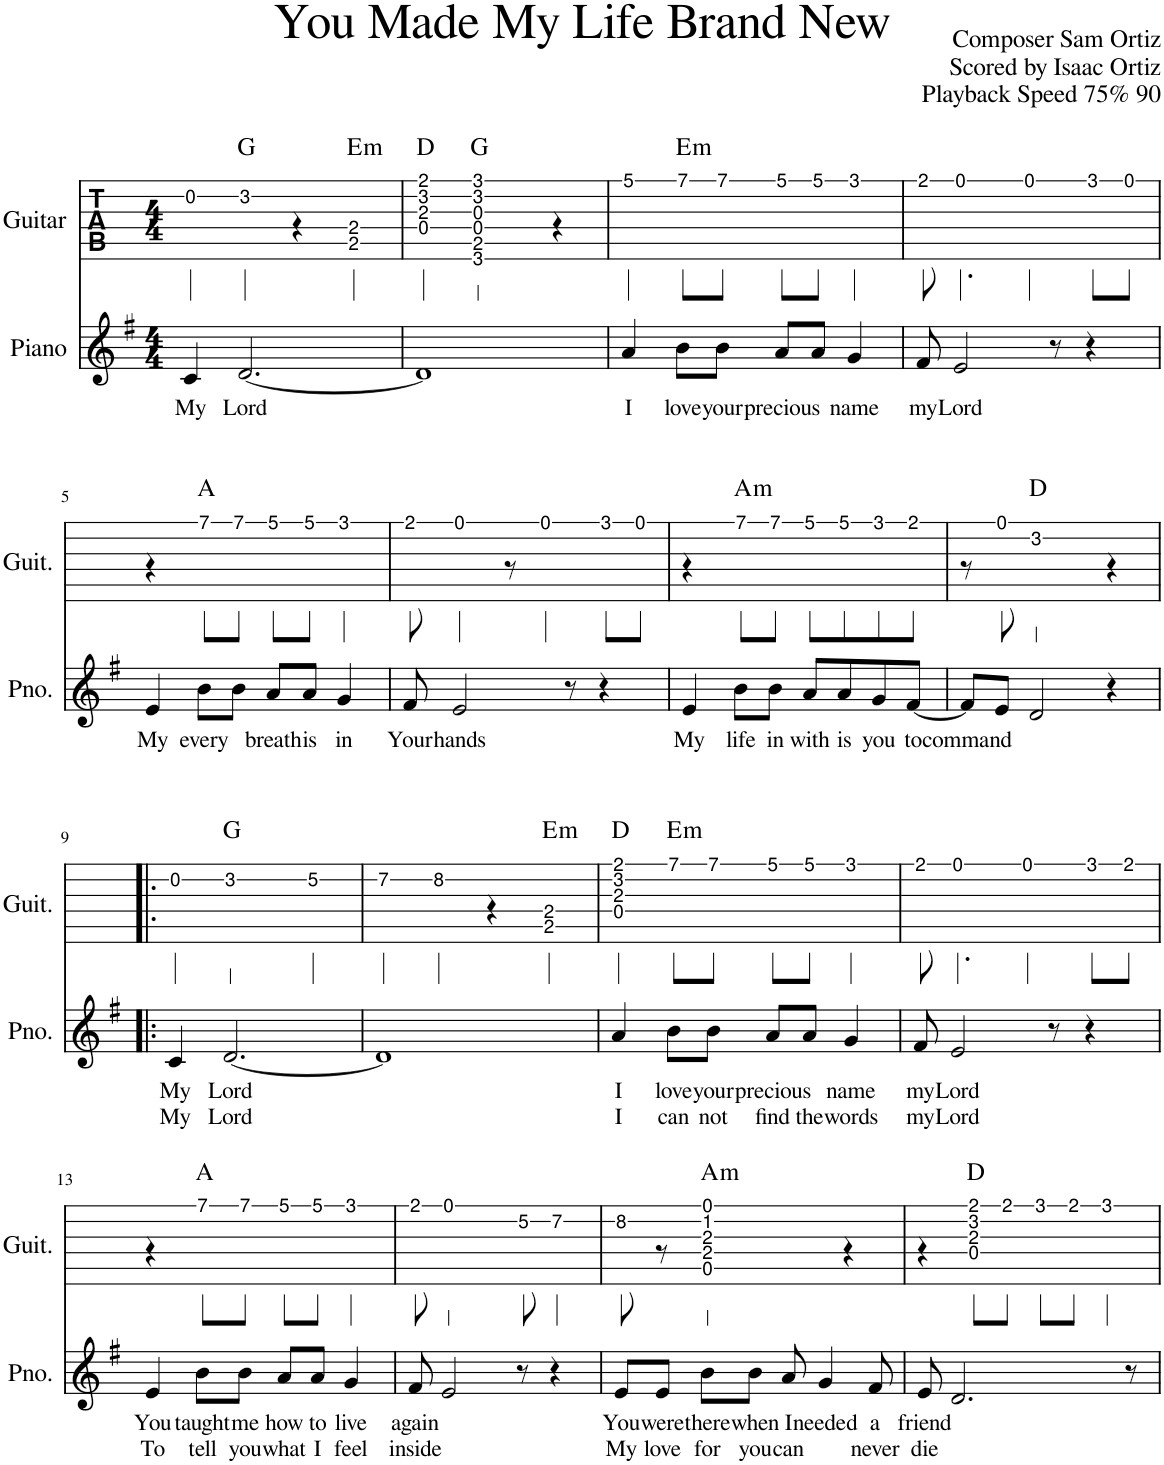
**kern	**text	**text	**kern	**harte
*part2	*part2	*part2	*part1	*part1
*staff2	*staff2	*staff2	*staff1	*
*I"Piano	*	*	*I"Guitar	*
*I'Pno.	*	*	*I'Guit.	*
*	*	*	*stria6	*
*clefG2	*	*	*	*
*k[f#]	*	*	*k[f#]	*
*M4/4	*	*	*M4/4	*
=1	=1	=1	=1	=1
!	!LO:LY:b	!	!	!
4c/	My	.	4B\	.
!	!LO:LY:b	!	!	!
[2.d/	Lord	.	4d\	G:maj
.	.	.	4r	.
!	!	!	!	!LO:H:kt=m
.	.	.	4BB\ 4E\	E:min
=2	=2	=2	=2	=2
1d]	.	.	4D\ 4A\ 4d\ 4f#\	D:maj
.	.	.	2GG\ 2BB\ 2D\ 2G\ 2d\ 2g\	G:maj
.	.	.	4r	.
=3	=3	=3	=3	=3
!	!LO:LY:b	!	!	!
4a/	I	.	4a\	.
!	!LO:LY:b	!	!	!LO:H:kt=m
8b\L	love	.	8b\L	E:min
!	!LO:LY:b	!	!	!
8b\J	your	.	8b\J	.
!	!LO:LY:b	!	!	!
8a/L	precious	.	8a\L	.
8a/J	.	.	8a\J	.
!	!LO:LY:b	!	!	!
4g/	name	.	4g\	.
=4	=4	=4	=4	=4
!	!LO:LY:b	!	!	!
8f#/	my	.	8f#\	.
!	!LO:LY:b	!	!	!
2e/	Lord	.	4.e\	.
.	.	.	4e\	.
8r	.	.	.	.
4r	.	.	8g\L	.
.	.	.	8e\J	.
!!LO:LB:g=z
=5	=5	=5	=5	=5
!	!LO:LY:b	!	!	!
4e/	My	.	4r	.
!	!LO:LY:b	!	!	!
8b\L	every	.	8b\L	A:maj
8b\J	.	.	8b\J	.
!	!LO:LY:b	!	!	!
8a/L	breath	.	8a\L	.
!	!LO:LY:b	!	!	!
8a/J	is	.	8a\J	.
!	!LO:LY:b	!	!	!
4g/	in	.	4g\	.
=6	=6	=6	=6	=6
!	!LO:LY:b	!	!	!
8f#/	Your	.	8f#\	.
!	!LO:LY:b	!	!	!
2e/	hands	.	4e\	.
.	.	.	8r	.
.	.	.	4e\	.
8r	.	.	.	.
4r	.	.	8g\L	.
.	.	.	8e\J	.
=7	=7	=7	=7	=7
!	!LO:LY:b	!	!	!
4e/	My	.	4r	.
!	!LO:LY:b	!	!	!LO:H:kt=m
8b\L	life	.	8b\L	A:min
!	!LO:LY:b	!	!	!
8b\J	in	.	8b\J	.
!	!LO:LY:b	!	!	!
8a/L	with	.	8a\L	.
!	!LO:LY:b	!	!	!
8a/	is	.	8a\	.
!	!LO:LY:b	!	!	!
8g/	you	.	8g\	.
!	!LO:LY:b	!	!	!
[8f#/J	to	.	8f#\J	.
=8	=8	=8	=8	=8
!	!LO:LY:b	!	!	!
8f#/L]	command	.	8r	.
8e/J	.	.	8e\	.
2d/	.	.	2d\	D:maj
4r	.	.	4r	.
!!LO:LB:g=z
=9!|:	=9!|:	=9!|:	=9!|:	=9!|:
!	!LO:LY:b	!LO:LY:b	!	!
4c/	My	My	4B\	.
!	!LO:LY:b	!LO:LY:b	!	!
[2.d/	Lord	Lord	2d\	G:maj
.	.	.	4e\	.
=10	=10	=10	=10	=10
1d]	.	.	4f#\	.
.	.	.	4g\	.
.	.	.	4r	.
!	!	!	!	!LO:H:kt=m
.	.	.	4BB\ 4E\	E:min
=11	=11	=11	=11	=11
!	!LO:LY:b	!LO:LY:b	!	!
4a/	I	I	4D\ 4A\ 4d\ 4f#\	D:maj
!	!LO:LY:b	!LO:LY:b	!	!LO:H:kt=m
8b\L	love	can	8b\L	E:min
!	!LO:LY:b	!LO:LY:b	!	!
8b\J	your	not	8b\J	.
!	!LO:LY:b	!LO:LY:b	!	!
8a/L	precious	find	8a\L	.
!	!	!LO:LY:b	!	!
8a/J	.	the	8a\J	.
!	!LO:LY:b	!LO:LY:b	!	!
4g/	name	words	4g\	.
=12	=12	=12	=12	=12
!	!LO:LY:b	!LO:LY:b	!	!
8f#/	my	my	8f#\	.
!	!LO:LY:b	!LO:LY:b	!	!
2e/	Lord	Lord	4.e\	.
.	.	.	4e\	.
8r	.	.	.	.
4r	.	.	8g\L	.
.	.	.	8f#\J	.
!!LO:LB:g=z
=13	=13	=13	=13	=13
!	!LO:LY:b	!LO:LY:b	!	!
4e/	You	To	4r	.
!	!LO:LY:b	!LO:LY:b	!	!
8b\L	taught	tell	8b\L	A:maj
!	!LO:LY:b	!LO:LY:b	!	!
8b\J	me	you	8b\J	.
!	!LO:LY:b	!LO:LY:b	!	!
8a/L	how	what	8a\L	.
!	!LO:LY:b	!LO:LY:b	!	!
8a/J	to	I	8a\J	.
!	!LO:LY:b	!LO:LY:b	!	!
4g/	live	feel	4g\	.
=14	=14	=14	=14	=14
!	!LO:LY:b	!LO:LY:b	!	!
8f#/	again	inside	8f#\	.
2e/	.	.	2e\	.
8r	.	.	8e\	.
4r	.	.	4f#\	.
=15	=15	=15	=15	=15
!	!LO:LY:b	!LO:LY:b	!	!
8e/L	You	My	8g\	.
!	!LO:LY:b	!LO:LY:b	!	!
8e/J	were	love	8r	.
!	!LO:LY:b	!LO:LY:b	!	!LO:H:kt=m
8b\L	there	for	2AA\ 2E\ 2A\ 2c\ 2e\	A:min
!	!LO:LY:b	!LO:LY:b	!	!
8b\J	when	you	.	.
!	!LO:LY:b	!LO:LY:b	!	!
8a/	I	can	.	.
!	!LO:LY:b	!	!	!
4g/	needed	.	.	.
.	.	.	4r	.
!	!LO:LY:b	!LO:LY:b	!	!
8f#/	a	never	.	.
=16	=16	=16	=16	=16
!	!LO:LY:b	!LO:LY:b	!	!
8e/	friend	die	4r	.
2.d/	.	.	.	.
.	.	.	8D\ 8A\ 8d\ 8f#\L	D:maj
.	.	.	8f#\J	.
.	.	.	8g\L	.
.	.	.	8f#\J	.
.	.	.	4g\	.
8r	.	.	.	.
=	=	=	=	=
*-	*-	*-	*-	*-
